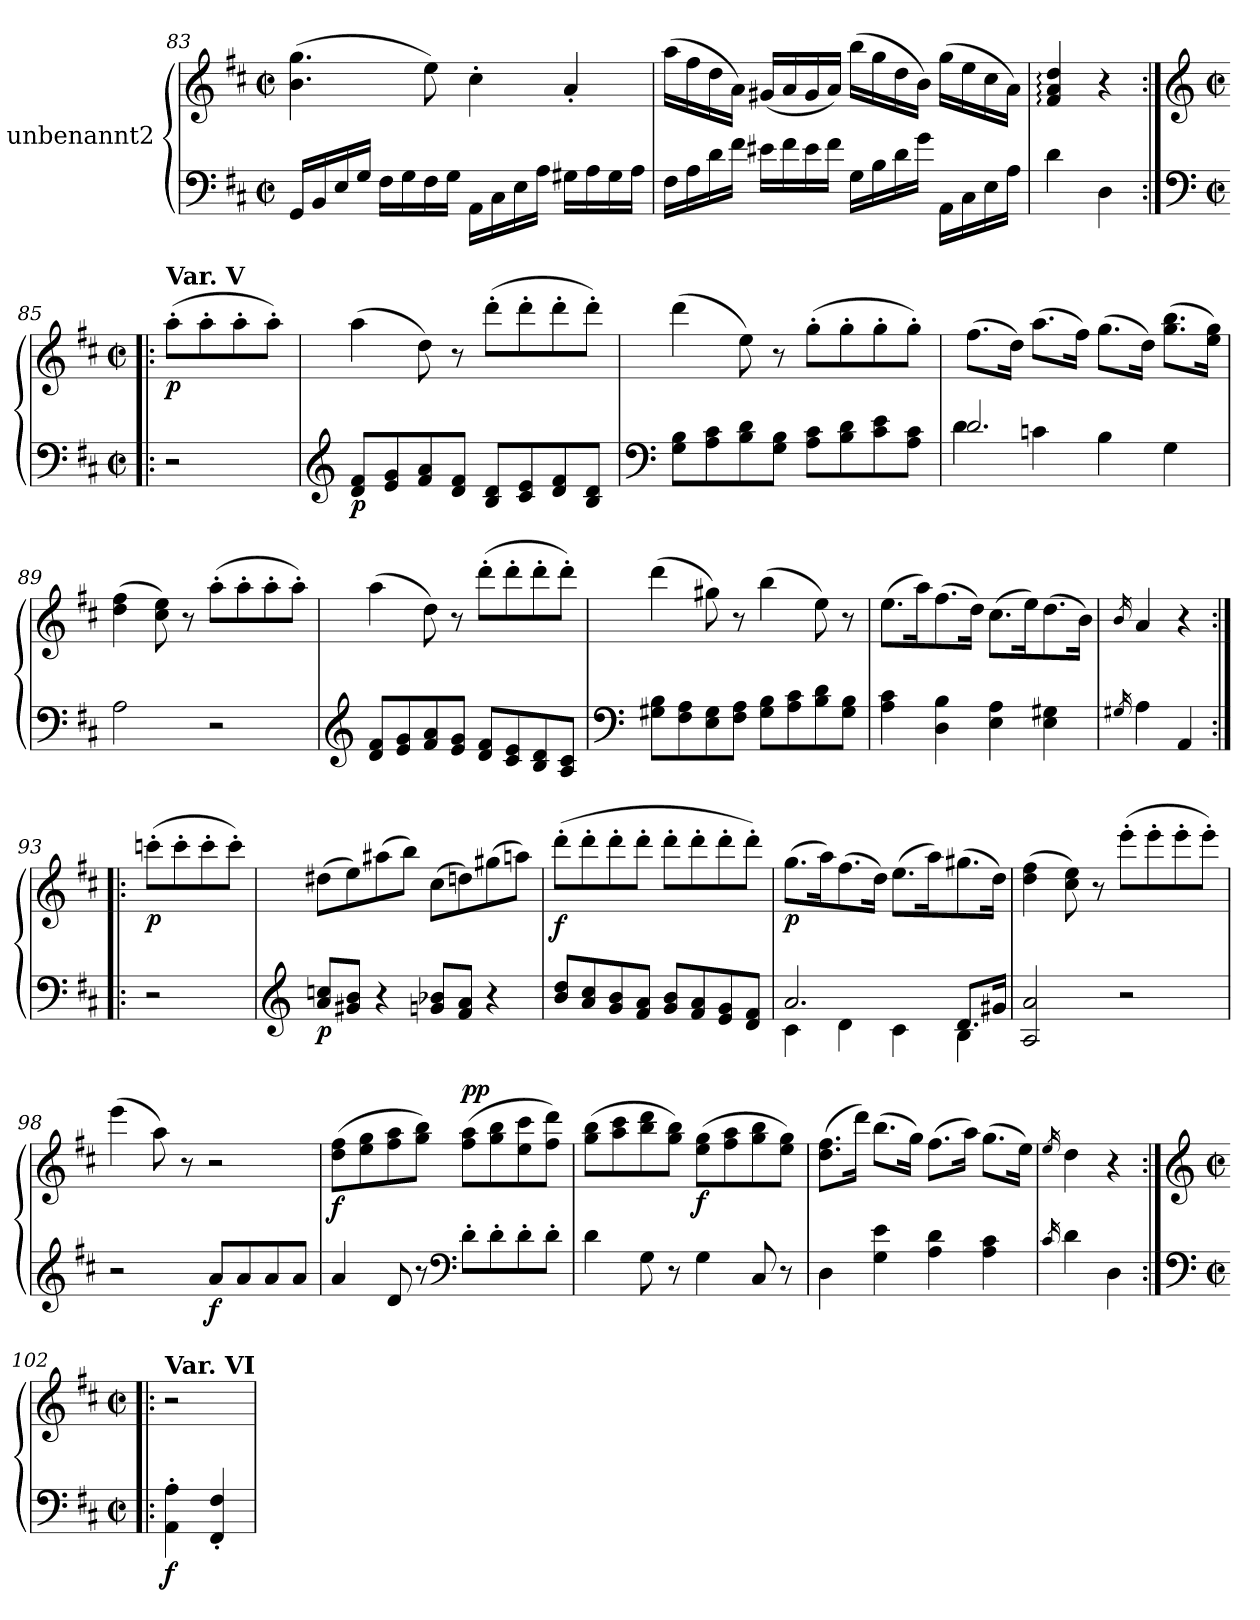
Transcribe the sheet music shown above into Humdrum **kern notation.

**kern	**kern	**dynam
*part1	*part1	*part1
*staff2	*staff1	*staff1/2
*I"unbenannt2	*	*
*clefF4	*clefG2	*
*k[f#c#]	*k[f#c#]	*
*M2/2	*M2/2	*
*met(c|)	*met(c|)	*
=83	=83	=83
16GG/LL	(>4.b\ 4.gg\	.
16BB/	.	.
16E/	.	.
16G/JJ	.	.
16F#\LL	.	.
16G\	.	.
16F#\	8ee\)	.
16G\JJ	.	.
16AA\LL	4cc#'\	.
16C#\	.	.
16E\	.	.
16A\JJ	.	.
16G#X\LL	4a'/	.
16A\	.	.
16G#\	.	.
16A\JJ	.	.
=84	=84	=84
16F#\LL	(>16aa\LL	.
16A\	16ff#\	.
16d\	16dd\	.
16f#\JJ	16a\JJ)	.
16e#X\LL	(<16g#X/LL	.
16f#\	16a/	.
16e#\	16g#/	.
16f#\JJ	16a/JJ)	.
16G\LL	(>16bb\LL	.
16B\	16gg\	.
16d\	16dd\	.
16g\JJ	16b\JJ)	.
16AA\LL	(>16gg\LL	.
16C#\	16ee\	.
16E\	16cc#\	.
16A\JJ	16a\JJ)	.
=85	=85	=85
4d\	4f#/: 4a/: 4dd/:	.
4D\	4r	.
!!LO:LB:g=z
=85X10:|!|:	=85X10:|!|:	=85X10:|!|:
*clefF4	*clefG2	*
*M2/2	*M2/2	*
*met(c|)	*met(c|)	*
!	!LO:TX:a:B:t=Var. V	!
!	!	!LO:DY:b
2r	(>8aa'\L	p
.	8aa'\	.
.	8aa'\	.
.	8aa'\J)	.
=86	=86	=86
*clefG2	*	*
!	!	!LO:DY:b=2
8d/ 8f#/L	(>4aa\	p
8e/ 8g/	.	.
8f#/ 8a/	8dd\)	.
8d/ 8f#/J	8r	.
8B/ 8d/L	(>8ddd'\L	.
8c#/ 8e/	8ddd'\	.
8d/ 8f#/	8ddd'\	.
8B/ 8d/J	8ddd'\J)	.
=87	=87	=87
*clefF4	*	*
8G\ 8B\L	(>4ddd\	.
8A\ 8c#\	.	.
8B\ 8d\	8ee\)	.
8G\ 8B\J	8r	.
8A\ 8c#\L	(>8gg'\L	.
8B\ 8d\	8gg'\	.
8c#\ 8e\	8gg'\	.
8A\ 8c#\J	8gg'\J)	.
=88	=88	=88
*^	*	*
2.d/	4d\	(>8.ff#\L	.
.	.	16dd\Jk)	.
.	4cn\	(>8.aa\L	.
.	.	16ff#\Jk)	.
.	4B\	(>8.gg\L	.
.	.	16dd\Jk)	.
4ryy	4G\	(>8.gg\ 8.bb\L	.
.	.	16ee\ 16gg\Jk)	.
*v	*v	*	*
!!LO:PB:g=z
=89	=89	=89
2A\	(>4dd\ 4ff#\	.
.	8cc#\ 8ee\)	.
.	8r	.
2r	(>8aa'\L	.
.	8aa'\	.
.	8aa'\	.
.	8aa'\J)	.
=90	=90	=90
*clefG2	*	*
8d/ 8f#/L	(>4aa\	.
8e/ 8g/	.	.
8f#/ 8a/	8dd\)	.
8e/ 8g/J	8r	.
8d/ 8f#/L	(>8ddd'\L	.
8c#/ 8e/	8ddd'\	.
8B/ 8d/	8ddd'\	.
8A/ 8c#/J	8ddd'\J)	.
=91	=91	=91
*clefF4	*	*
8G#X\ 8B\L	(>4ddd\	.
8F#\ 8A\	.	.
8E\ 8G#\	8gg#X\)	.
8F#\ 8A\J	8r	.
8G#\ 8B\L	(>4bb\	.
8A\ 8c#\	.	.
8B\ 8d\	8ee\)	.
8G#\ 8B\J	8r	.
!!LO:LB:g=z
=92	=92	=92
4A\ 4c#\	(>8.ee\L	.
.	16aa\K)	.
4D\ 4B\	(>8.ff#\	.
.	16dd\Jk)	.
4E\ 4A\	(>8.cc#\L	.
.	16ee\K)	.
4E\ 4G#X\	(>8.dd\	.
.	16b\Jk)	.
=93	=93	=93
16qG#X/	16qb/	.
4A\	4a/	.
4AA/	4r	.
=93X11:|!|:	=93X11:|!|:	=93X11:|!|:
!	!	!LO:DY:b
2r	(>8cccn'\L	p
.	8ccc'\	.
.	8ccc'\	.
.	8ccc'\J)	.
=94	=94	=94
*clefG2	*	*
!	!	!LO:DY:b=2
8a/ 8ccn/L	(>8dd#X\L	p
8g#X/ 8b/J	8ee\)	.
4r	(>8aa#X\	.
.	8bb\J)	.
8gn/ 8b-X/L	(>8cc#\L	.
8f#/ 8a/J	8ddn\)	.
4r	(>8gg#X\	.
.	8aan\J)	.
=95	=95	=95
!	!	!LO:DY:b
8b/ 8dd/L	(>8ddd'\L	f
8a/ 8cc#/	8ddd'\	.
8g/ 8b/	8ddd'\	.
8f#/ 8a/J	8ddd'\J	.
8g/ 8b/L	8ddd'\L	.
8f#/ 8a/	8ddd'\	.
8e/ 8g/	8ddd'\	.
8d/ 8f#/J	8ddd'\J)	.
!!LO:LB:g=z
=96	=96	=96
*^	*	*
!	!	!	!LO:DY:b
2.a/	4c#\	(>8.gg\L	p
.	.	16aa\K)	.
.	4d\	(>8.ff#\	.
.	.	16dd\Jk)	.
.	4c#\	(>8.ee\L	.
.	.	16aa\K)	.
8.d/L	4B\	(>8.gg#X\	.
16g#X/Jk	.	16dd\Jk)	.
*v	*v	*	*
=97	=97	=97
2A/ 2a/	(>4dd\ 4ff#\	.
.	8cc#\ 8ee\)	.
.	8r	.
2r	(>8eee'\L	.
.	8eee'\	.
.	8eee'\	.
.	8eee'\J)	.
=98	=98	=98
2r	(>4eee\	.
.	8aa\)	.
.	8r	.
!	!	!LO:DY:b=2
8a/L	2r	f
8a/	.	.
8a/	.	.
8a/J	.	.
!!LO:LB:g=z
=99	=99	=99
!	!	!LO:DY:b
4a/	(>8dd\ 8ff#\L	f
.	8ee\ 8gg\	.
8d/	8ff#\ 8aa\	.
8r	8gg\ 8bb\J)	.
*clefF4	*	*
!	!	!LO:DY:b=2
!	!	!LO:DY:n=1:a
8d'\L	(>8ff#\ 8aa\L	p p
8d'\	8gg\ 8bb\	.
8d'\	8ee\ 8ccc#\	.
8d'\J	8ff#\ 8ddd\J)	.
=100	=100	=100
4d\	(>8gg\ 8bb\L	.
.	8aa\ 8ccc#\	.
8G\	8bb\ 8ddd\	.
8r	8gg\ 8bb\J)	.
!	!	!LO:DY:b
4G\	(>8ee\ 8gg\L	f
.	8ff#\ 8aa\	.
8C#/	8gg\ 8bb\	.
8r	8ee\ 8gg\J)	.
=101	=101	=101
4D\	(>8.dd\ 8.ff#\L	.
.	16ddd\Jk)	.
4G\ 4e\	(>8.bb\L	.
.	16gg\Jk)	.
4A\ 4d\	(>8.ff#\L	.
.	16aa\Jk)	.
4A\ 4c#\	(>8.gg\L	.
.	16ee\Jk)	.
=102	=102	=102
16qc#/	16qee/	.
4d\	4dd\	.
4D\	4r	.
!!LO:LB:g=z
=102X12:|!|:	=102X12:|!|:	=102X12:|!|:
*clefF4	*clefG2	*
*M2/2	*M2/2	*
*met(c|)	*met(c|)	*
!	!LO:TX:a:B:t=Var. VI	!
!	!	!LO:DY:b=2
4AA\' 4A\'	2r	f
4FF#/' 4F#/'	.	.
=	=	=
*-	*-	*-
